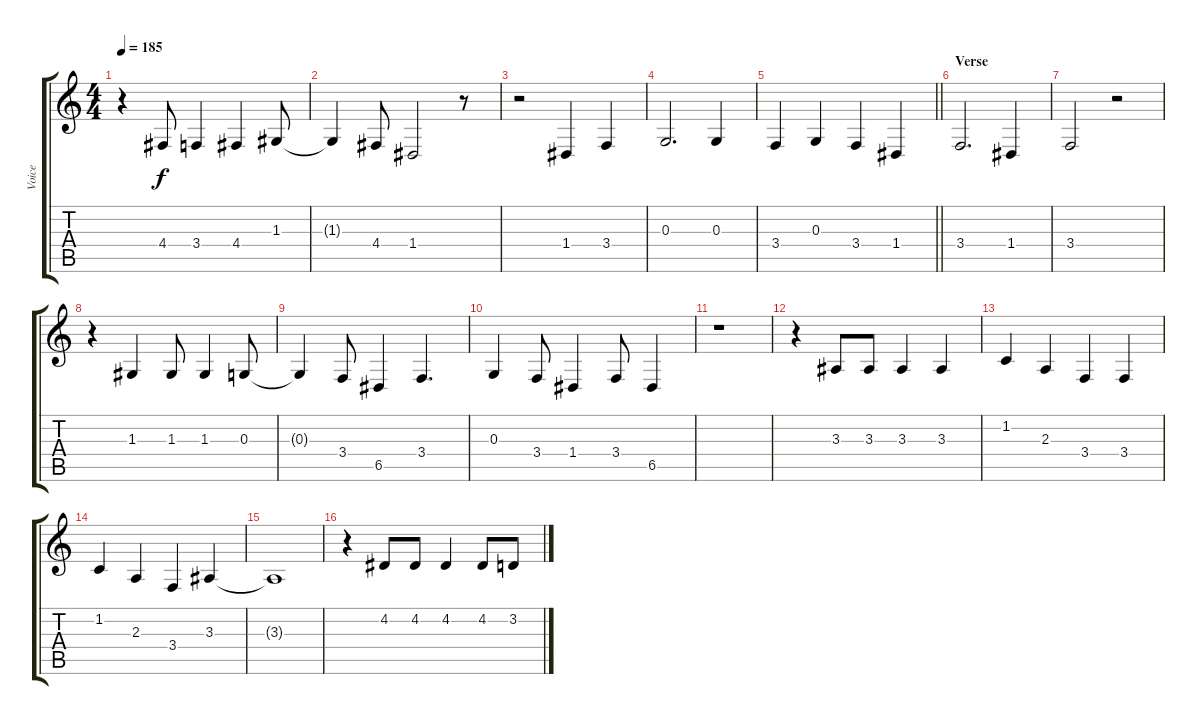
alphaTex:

\track ("Voice" "Voice") {instrument cello}
\staff {score tabs}
\tuning (E4 B3 G3 D3 A2 E2) {hide}
\ts (4 4)
\tempo 185
\clef g2
\ks c
r.4{dy f} 4.4.8 3.4.4 4.4.4 1.3.8 |
1.3{t}.4 4.4.8 1.4.2 r.8 |
r.2 1.4.4 3.4.4 |
0.3.2{d} 0.3.4 |
\barLineRight lightlight
3.4.4 0.3.4 3.4.4 1.4.4 |
\section ("" "Verse")
3.4.2{d} 1.4.4 |
3.4.2 r.2 |
r.4 1.3.4 1.3.8 1.3.4 0.3.8 |
0.3{t}.4 3.4.8 6.5.4 3.4.4{d} |
0.3.4 3.4.8 1.4.4 3.4.8 6.5.4 |
r.1 |
r.4 3.3.8 3.3.8 3.3.4 3.3.4 |
1.2.4 2.3.4 3.4.4 3.4.4 |
1.2.4 2.3.4 3.4.4 3.3.4 |
3.3{t}.1 |
r.4 4.2.8 4.2.8 4.2.4 4.2.8 3.2.8
